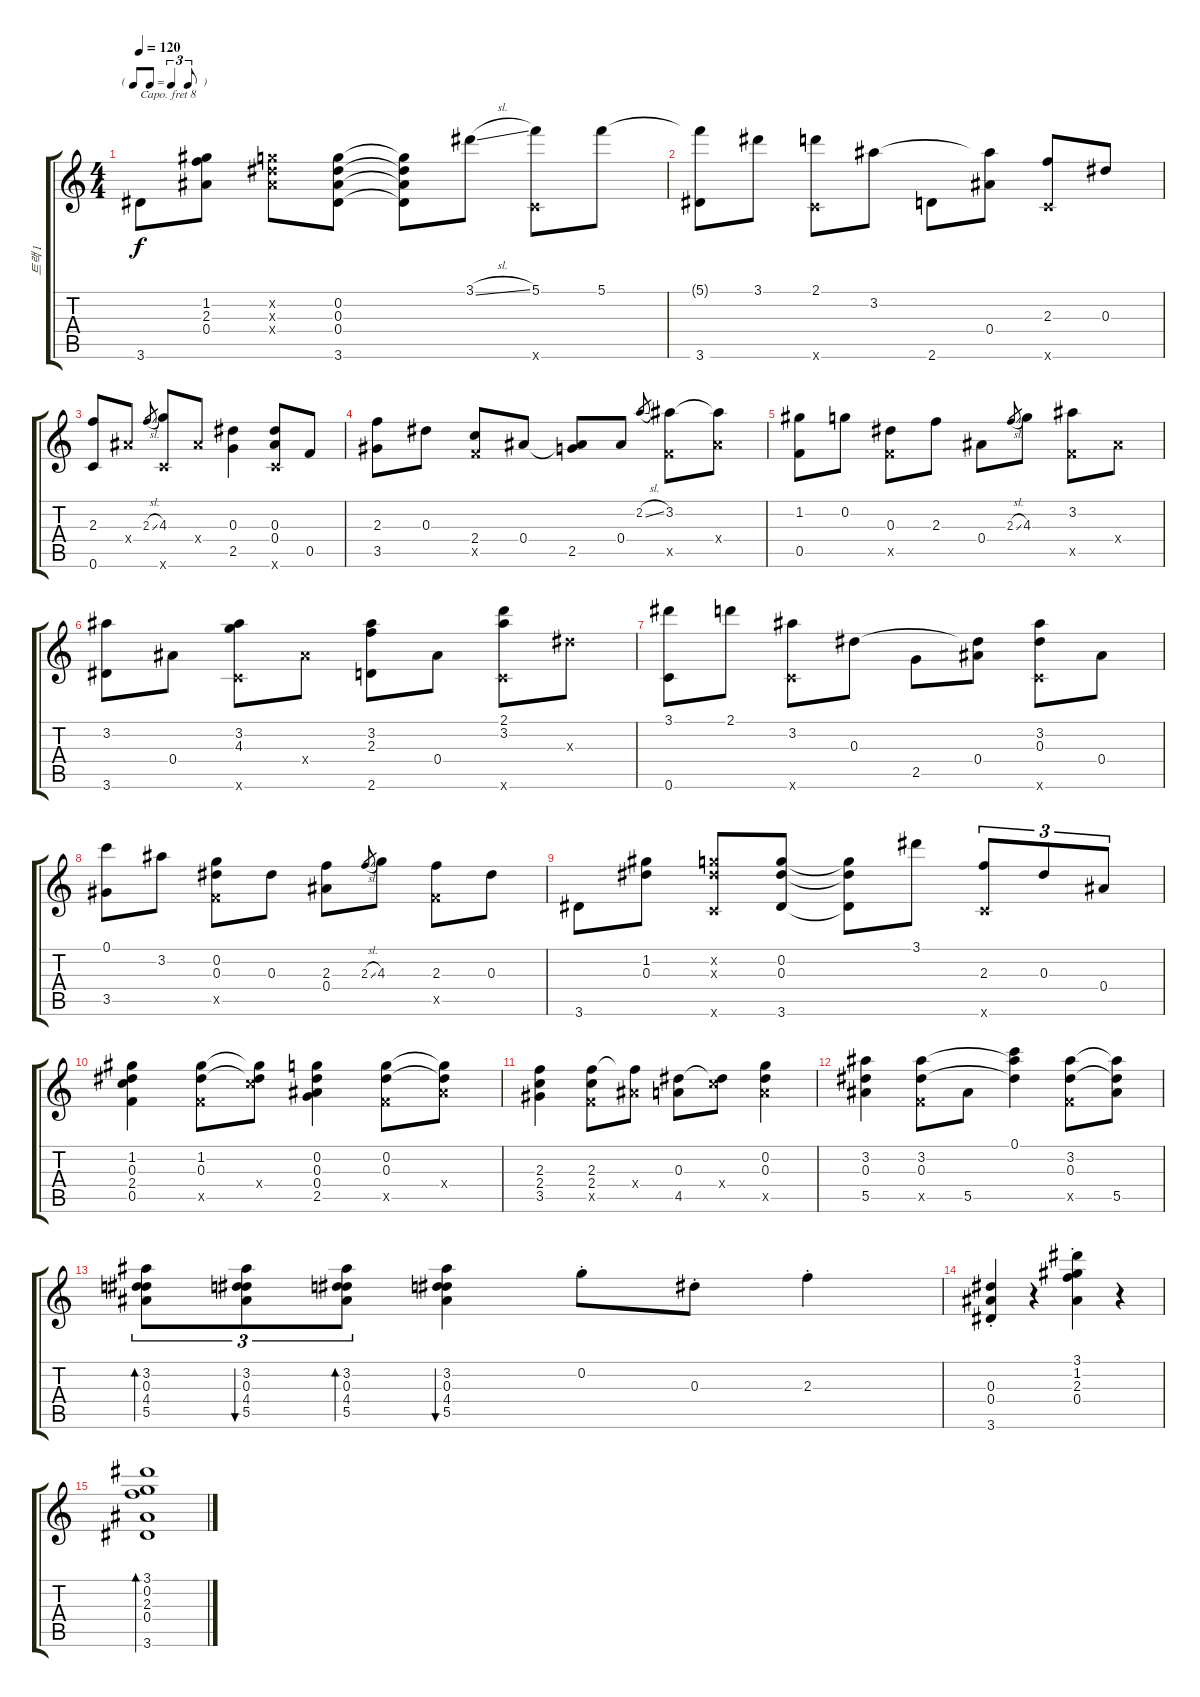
\track ("트랙 1" "트랙 1") {instrument acousticguitarsteel}
\staff {score tabs}
\capo 8
\tuning (E4 B3 G3 D3 A2 E2) {hide}
\ts (4 4)
\tf triplet8th
\tempo 120
\clef g2
\ks c
3.6.8{dy f} (1.2 2.3 0.4).8 (0.2{x} 0.3{x} 0.4{x}).8 (0.2 0.3 0.4 3.6).8 (0.2{t} 0.3{t} 0.4{t} 3.6{t}).8 3.1{sl}.8 (5.1 0.6{x}).8 5.1.8 |
(5.1{t} 3.6).8 3.1.8 (2.1 0.6{x}).8 3.2.8 2.6.8 (3.2{t} 0.4).8 (2.3 0.6{x}).8 0.3.8 |
(2.3 0.6).8 0.4{x}.8 2.3{sl}.8{gr} (4.3 0.6{x}).8 0.4{x}.8 (0.3 2.5).4 (0.3 0.4 0.6{x}).8 0.5.8 |
(2.3 3.5).8 0.3.8 (2.4 0.5{x}).8 0.4.8 (0.4{t} 2.5).8 0.4.8 2.2{sl}.8{gr} (3.2 0.5{x}).8 (3.2{t} 0.4{x}).8 |
(1.2 0.5).8 0.2.8 (0.3 0.5{x}).8 2.3.8 0.4.8 2.3{sl}.8{gr} 4.3.8 (3.2 0.5{x}).8 0.4{x}.8 |
(3.2 3.6).8 0.4.8 (3.2 4.3 0.6{x}).8 0.4{x}.8 (3.2 2.3 2.6).8 0.4.8 (2.1 3.2 0.6{x}).8 0.3{x}.8 |
(3.1 0.6).8 2.1.8 (3.2 0.6{x}).8 0.3.8 2.5.8 (0.3{t} 0.4).8 (3.2 0.3 0.6{x}).8 0.4.8 |
(0.1 3.5).8 3.2.8 (0.2 0.3 0.5{x}).8 0.3.8 (2.3 0.4).8 2.3{sl}.8{gr} 4.3.8 (2.3 0.5{x}).8 0.3.8 |
3.6.8 (1.2 0.3).8 (0.2{x} 0.3{x} 0.6{x}).8 (0.2 0.3 3.6).8 (0.2{t} 0.3{t} 3.6{t}).8 3.1.8 (2.3 0.6{x}).8{tu (3 2)} 0.3.8{tu (3 2)} 0.4.8{tu (3 2)} |
(1.2 0.3 2.4 0.5).4 (1.2 0.3 0.5{x}).8 (1.2{t} 0.3{t} 2.4{x}).8 (0.2 0.3 0.4 2.5).4 (0.2 0.3 0.5{x}).8 (0.2{t} 0.3{t} 0.4{x}).8 |
(2.3 2.4 3.5).4 (2.3 2.4 0.5{x}).8 (2.3{t} 0.4{x}).8 (0.3 4.5).8 (0.3{t} 2.4{x}).8 (0.2 0.3 4.5{x}).4 |
(3.2 0.3 5.5).4 (3.2 0.3 0.5{x}).8 5.5.8 (0.1 3.2{t} 0.3{t}).4 (3.2 0.3 0.5{x}).8 (3.2{t} 0.3{t} 5.5).8 |
(3.2 0.3 4.4 5.5).8{tu (3 2) bd 60} (3.2 0.3 4.4 5.5).8{tu (3 2) bu 60} (3.2 0.3 4.4 5.5).8{tu (3 2) bd 60} (3.2 0.3 4.4 5.5).4{bu 60} 0.2{st}.8 0.3{st}.8 2.3{st}.4 |
(0.3{st} 0.4{st} 3.6{st}).4 r.4 (3.1{st} 1.2{st} 2.3{st} 0.4{st}).4 r.4 |
(3.1 0.2 2.3 0.4 3.6).1{bd 60}
